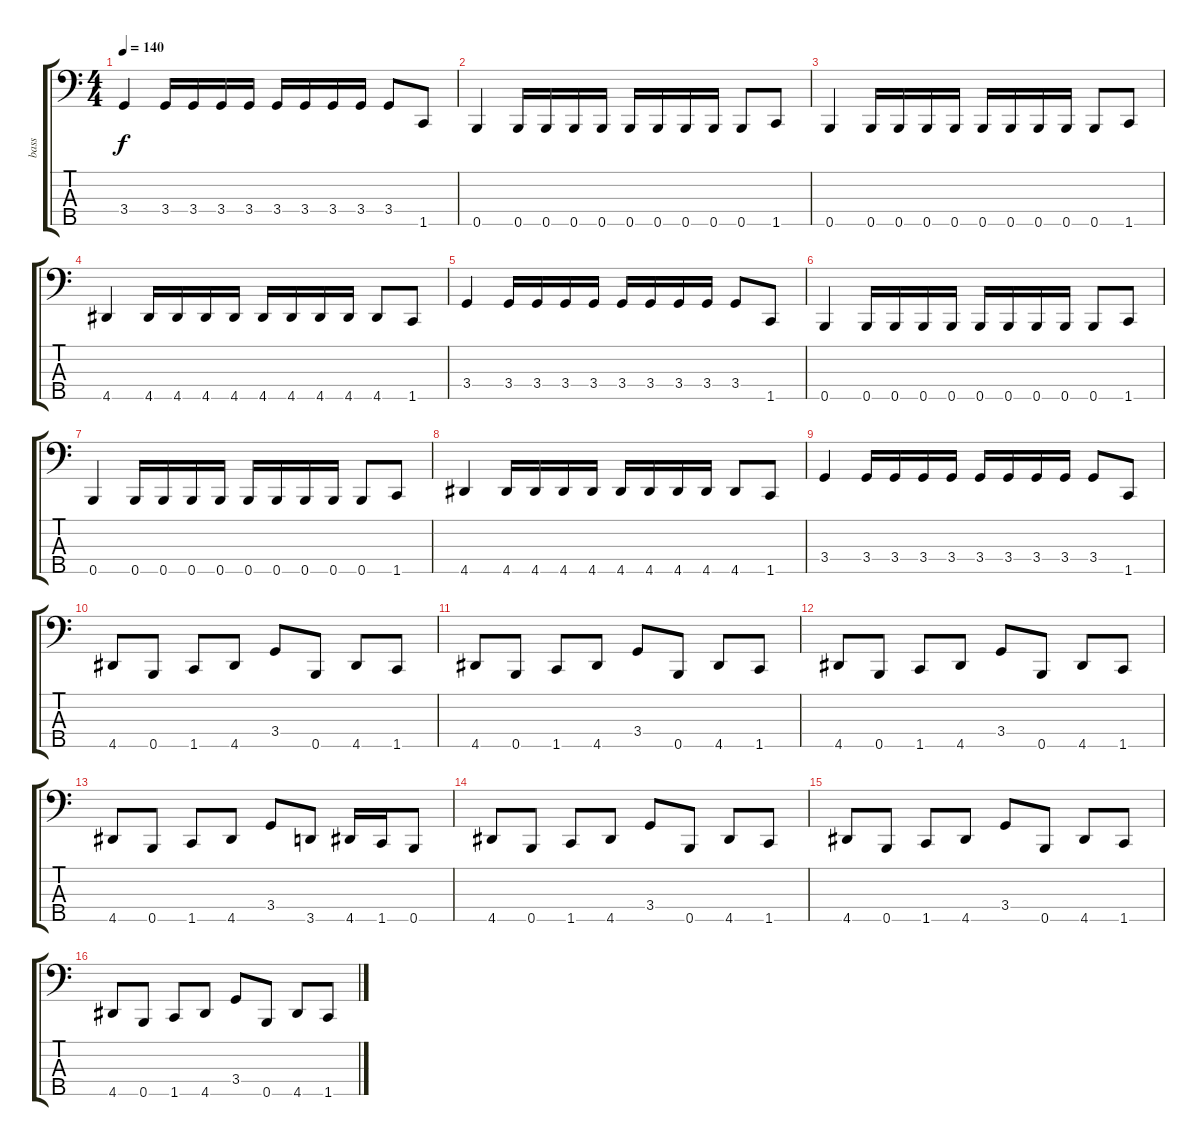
\track ("bass                " "bass      ") {instrument electricbasspick}
\staff {score tabs}
\tuning (G2 D2 A1 E1 B0) {hide}
\ts (4 4)
\tempo 140
\clef f4
\ks c
3.4.4{dy f} 3.4.16 3.4.16 3.4.16 3.4.16 3.4.16 3.4.16 3.4.16 3.4.16 3.4.8 1.5.8 |
0.5.4 0.5.16 0.5.16 0.5.16 0.5.16 0.5.16 0.5.16 0.5.16 0.5.16 0.5.8 1.5.8 |
0.5.4 0.5.16 0.5.16 0.5.16 0.5.16 0.5.16 0.5.16 0.5.16 0.5.16 0.5.8 1.5.8 |
4.5.4 4.5.16 4.5.16 4.5.16 4.5.16 4.5.16 4.5.16 4.5.16 4.5.16 4.5.8 1.5.8 |
3.4.4 3.4.16 3.4.16 3.4.16 3.4.16 3.4.16 3.4.16 3.4.16 3.4.16 3.4.8 1.5.8 |
0.5.4 0.5.16 0.5.16 0.5.16 0.5.16 0.5.16 0.5.16 0.5.16 0.5.16 0.5.8 1.5.8 |
0.5.4 0.5.16 0.5.16 0.5.16 0.5.16 0.5.16 0.5.16 0.5.16 0.5.16 0.5.8 1.5.8 |
4.5.4 4.5.16 4.5.16 4.5.16 4.5.16 4.5.16 4.5.16 4.5.16 4.5.16 4.5.8 1.5.8 |
3.4.4 3.4.16 3.4.16 3.4.16 3.4.16 3.4.16 3.4.16 3.4.16 3.4.16 3.4.8 1.5.8 |
4.5.8 0.5.8 1.5.8 4.5.8 3.4.8 0.5.8 4.5.8 1.5.8 |
4.5.8 0.5.8 1.5.8 4.5.8 3.4.8 0.5.8 4.5.8 1.5.8 |
4.5.8 0.5.8 1.5.8 4.5.8 3.4.8 0.5.8 4.5.8 1.5.8 |
4.5.8 0.5.8 1.5.8 4.5.8 3.4.8 3.5.8 4.5.16 1.5.16 0.5.8 |
4.5.8 0.5.8 1.5.8 4.5.8 3.4.8 0.5.8 4.5.8 1.5.8 |
4.5.8 0.5.8 1.5.8 4.5.8 3.4.8 0.5.8 4.5.8 1.5.8 |
4.5.8 0.5.8 1.5.8 4.5.8 3.4.8 0.5.8 4.5.8 1.5.8
